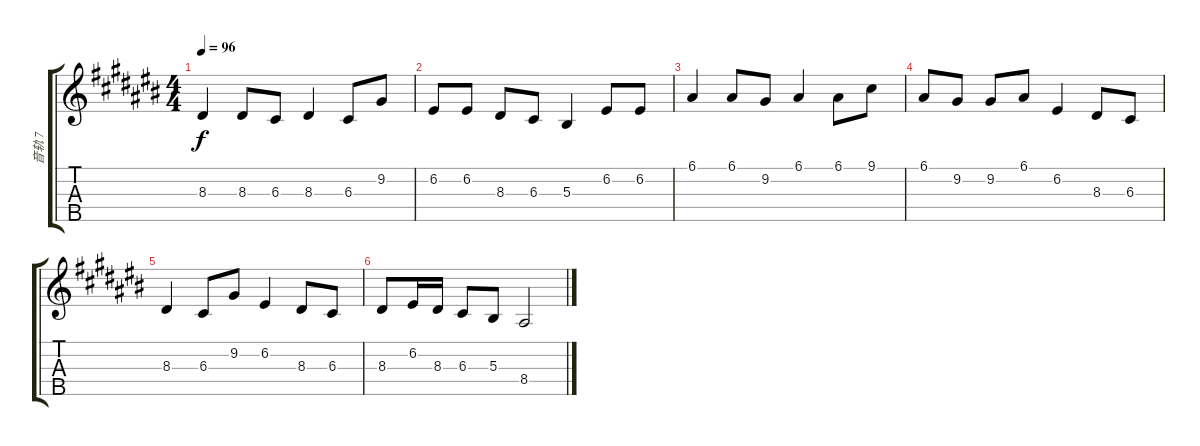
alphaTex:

\track ("音轨 7" "音轨 7") {instrument altosax}
\staff {score tabs}
\tuning (E4 B3 G3 D3 A2) {hide}
\ts (4 4)
\tempo 96
\clef g2
\ks c#
8.3.4{dy f} 8.3.8 6.3.8 8.3.4 6.3.8 9.2.8 |
6.2.8 6.2.8 8.3.8 6.3.8 5.3.4 6.2.8 6.2.8 |
6.1.4 6.1.8 9.2.8 6.1.4 6.1.8 9.1.8 |
6.1.8 9.2.8 9.2.8 6.1.8 6.2.4 8.3.8 6.3.8 |
8.3.4 6.3.8 9.2.8 6.2.4 8.3.8 6.3.8 |
8.3.8 6.2.16 8.3.16 6.3.8 5.3.8 8.4.2
